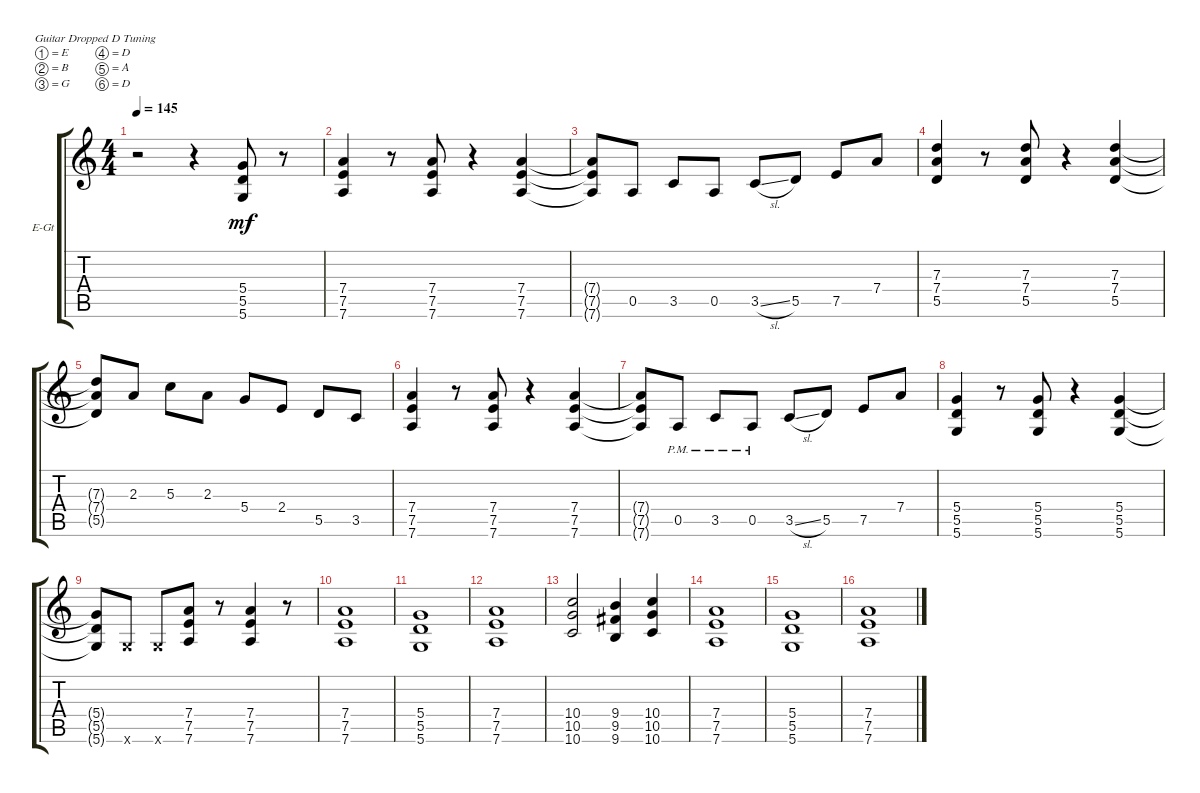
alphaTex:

\bracketExtendMode groupsimilarinstruments
\firstSystemTrackNameOrientation horizontal
\otherSystemsTrackNameOrientation horizontal
\track ("Guitar" "E-Gt") {instrument distortionguitar}
\staff {score tabs}
\tuning (E4 B3 G3 D3 A2 D2)
\ts (4 4)
\tempo 145
\clef g2
\ks c
r.2{dy mf} r.4 (5.4 5.5 5.6).8 r.8 |
(7.6 7.5 7.4).4 r.8 (7.6 7.5 7.4).8 r.4 (7.6 7.5 7.4).4 |
(7.6{t} 7.5{t} 7.4{t}).8 0.5.8 3.5.8 0.5.8 3.5{sl}.8 5.5.8 7.5.8 7.4.8 |
(7.4 5.5 7.3).4 r.8 (5.5 7.4 7.3).8 r.4 (5.5 7.4 7.3).4 |
(5.5{t} 7.4{t} 7.3{t}).8 2.3.8 5.3.8 2.3.8 5.4.8 2.4.8 5.5.8 3.5.8 |
(7.6 7.5 7.4).4 r.8 (7.6 7.5 7.4).8 r.4 (7.6 7.5 7.4).4 |
(7.6{t} 7.5{t} 7.4{t}).8 0.5{pm}.8 3.5{pm}.8 0.5{pm}.8 3.5{sl}.8 5.5.8 7.5.8 7.4.8 |
(5.6 5.5 5.4).4 r.8 (5.6 5.5 5.4).8 r.4 (5.6 5.5 5.4).4 |
(5.6{t} 5.5{t} 5.4{t}).8 5.6{x}.8 5.6{x}.8 (7.6 7.5 7.4).8 r.8 (7.4 7.5 7.6).4 r.8 |
(7.4 7.5 7.6).1 |
(5.6 5.5 5.4).1 |
(7.4 7.5 7.6).1 |
(10.4 10.5 10.6).2 (9.4 9.5 9.6).4 (10.6 10.5 10.4).4 |
(7.4 7.5 7.6).1 |
(5.6 5.5 5.4).1 |
(7.4 7.5 7.6).1
